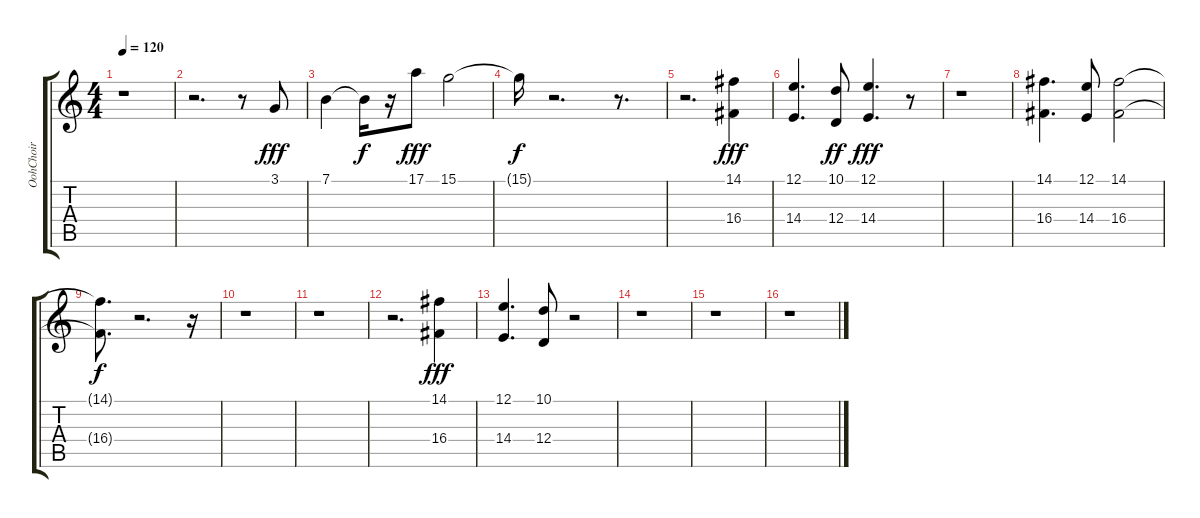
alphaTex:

\track ("OohChoir" "OohChoir") {instrument pad4choir}
\staff {score tabs}
\tuning (E4 B3 G3 D3 A2 E2) {hide}
\ts (4 4)
\tempo 120
\clef g2
\ks c
r.1{dy f} |
r.2{d} r.8 3.1.8{dy fff} |
7.1.4 7.1{t}.16{dy f} r.16 17.1.8{dy fff} 15.1.2 |
15.1{t}.16{dy f} r.2{d} r.8{d} |
r.2{d} (14.1 16.4).4{dy fff} |
(12.1 14.4).4{d} (10.1 12.4).8{dy ff} (12.1 14.4).4{d dy fff} r.8 |
r.1 |
(14.1 16.4).4{d} (12.1 14.4).8 (14.1 16.4).2 |
(14.1{t} 16.4{t}).8{d dy f} r.2{d} r.16 |
r.1 |
r.1 |
r.2{d} (14.1 16.4).4{dy fff} |
(12.1 14.4).4{d} (10.1 12.4).8 r.2 |
r.1 |
r.1 |
r.1
